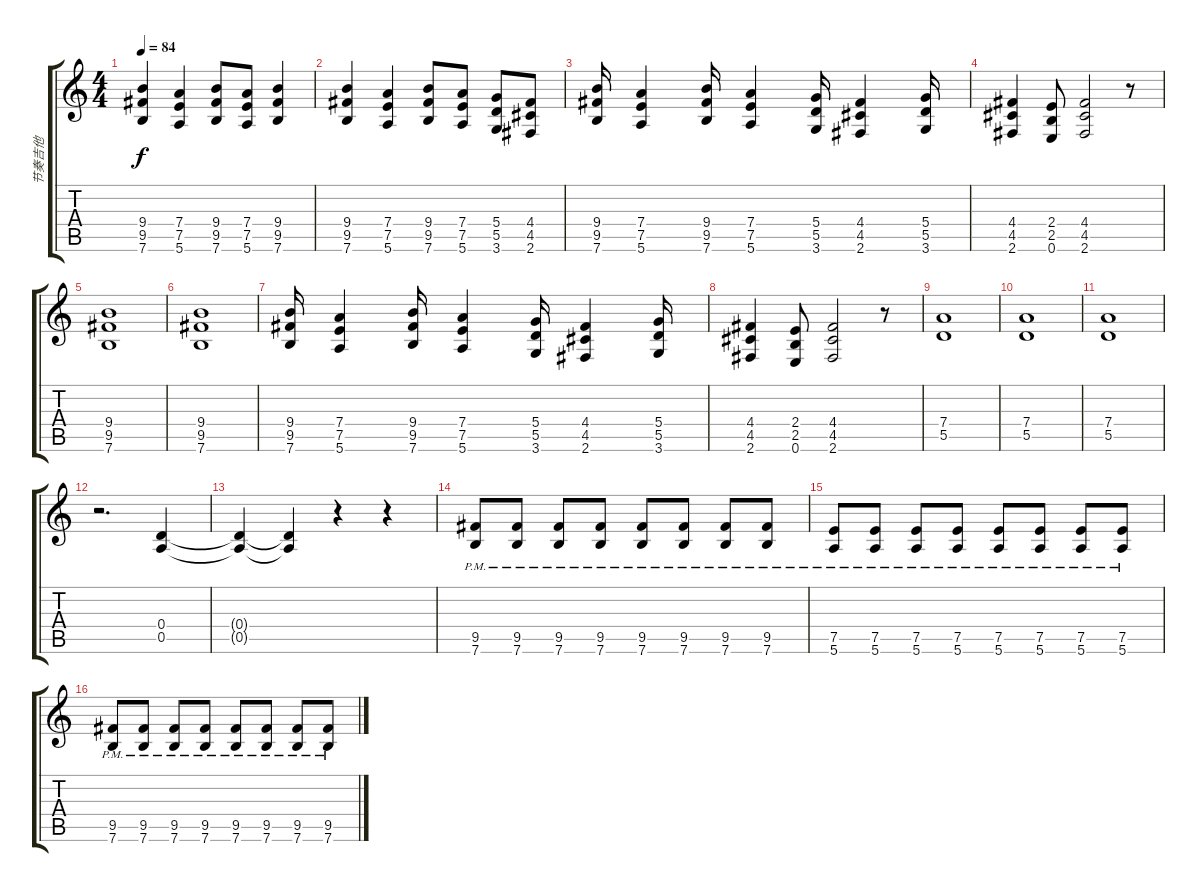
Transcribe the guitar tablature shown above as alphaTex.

\track ("节奏吉他" "节奏吉他") {instrument distortionguitar}
\staff {score tabs}
\tuning (E4 B3 G3 D3 A2 E2) {hide}
\ts (4 4)
\tempo 84
\clef g2
\ks c
(9.4 9.5 7.6).4{dy f instrument distortionguitar} (7.4 7.5 5.6).4 (9.4 9.5 7.6).8 (7.4 7.5 5.6).8 (9.4 9.5 7.6).4 |
(9.4 9.5 7.6).4 (7.4 7.5 5.6).4 (9.4 9.5 7.6).8 (7.4 7.5 5.6).8 (5.4 5.5 3.6).8 (4.4 4.5 2.6).8 |
(9.4 9.5 7.6).16 (7.4 7.5 5.6).4 (9.4 9.5 7.6).16 (7.4 7.5 5.6).4 (5.4 5.5 3.6).16 (4.4 4.5 2.6).4 (5.4 5.5 3.6).16 |
(4.4 4.5 2.6).4 (2.4 2.5 0.6).8 (4.4 4.5 2.6).2 r.8 |
(9.4 9.5 7.6).1 |
(9.4 9.5 7.6).1 |
(9.4 9.5 7.6).16 (7.4 7.5 5.6).4 (9.4 9.5 7.6).16 (7.4 7.5 5.6).4 (5.4 5.5 3.6).16 (4.4 4.5 2.6).4 (5.4 5.5 3.6).16 |
(4.4 4.5 2.6).4 (2.4 2.5 0.6).8 (4.4 4.5 2.6).2 r.8 |
(7.4 5.5).1 |
(7.4 5.5).1 |
(7.4 5.5).1 |
r.2{d} (0.4 0.5).4 |
(0.4{t} 0.5{t}).4 (0.4{t} 0.5{t}).4 r.4 r.4 |
(9.5{pm} 7.6{pm}).8 (9.5{pm} 7.6{pm}).8 (9.5{pm} 7.6{pm}).8 (9.5{pm} 7.6{pm}).8 (9.5{pm} 7.6{pm}).8 (9.5{pm} 7.6{pm}).8 (9.5{pm} 7.6{pm}).8 (9.5{pm} 7.6{pm}).8 |
(7.5{pm} 5.6{pm}).8 (7.5{pm} 5.6{pm}).8 (7.5{pm} 5.6{pm}).8 (7.5{pm} 5.6{pm}).8 (7.5{pm} 5.6{pm}).8 (7.5{pm} 5.6{pm}).8 (7.5{pm} 5.6{pm}).8 (7.5{pm} 5.6{pm}).8 |
(9.5{pm} 7.6{pm}).8 (9.5{pm} 7.6{pm}).8 (9.5{pm} 7.6{pm}).8 (9.5{pm} 7.6{pm}).8 (9.5{pm} 7.6{pm}).8 (9.5{pm} 7.6{pm}).8 (9.5{pm} 7.6{pm}).8 (9.5{pm} 7.6{pm}).8
